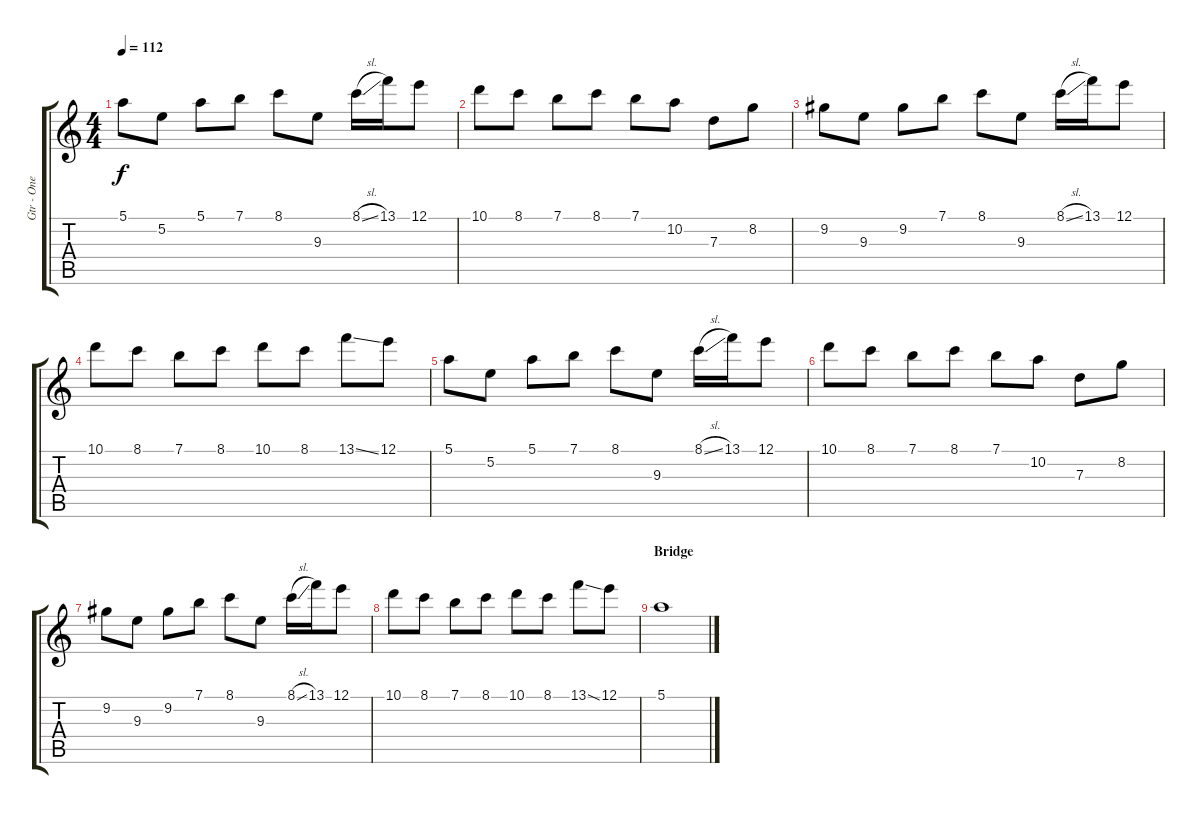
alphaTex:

\track ("Gtr - One" "Gtr - One") {instrument distortionguitar}
\staff {score tabs}
\tuning (E4 B3 G3 D3 A2 E2) {hide}
\ts (4 4)
\tempo 112
\clef g2
\ks c
5.1.8{dy f} 5.2.8 5.1.8 7.1.8 8.1.8 9.3.8 8.1{sl}.16 13.1.16 12.1.8 |
10.1.8 8.1.8 7.1.8 8.1.8 7.1.8 10.2.8 7.3.8 8.2.8 |
9.2.8{volume 12 instrument electricguitarjazz} 9.3.8 9.2.8 7.1.8 8.1.8 9.3.8 8.1{sl}.16 13.1.16 12.1.8 |
10.1.8 8.1.8 7.1.8 8.1.8 10.1.8 8.1.8 13.1{ss}.8 12.1.8 |
5.1.8 5.2.8 5.1.8 7.1.8 8.1.8 9.3.8 8.1{sl}.16 13.1.16 12.1.8 |
10.1.8 8.1.8 7.1.8 8.1.8 7.1.8 10.2.8 7.3.8 8.2.8 |
9.2.8{volume 12 instrument electricguitarjazz} 9.3.8 9.2.8 7.1.8 8.1.8 9.3.8 8.1{sl}.16 13.1.16 12.1.8 |
10.1.8 8.1.8 7.1.8 8.1.8 10.1.8 8.1.8 13.1{ss}.8 12.1.8 |
\section ("" "Bridge ")
5.1.1
